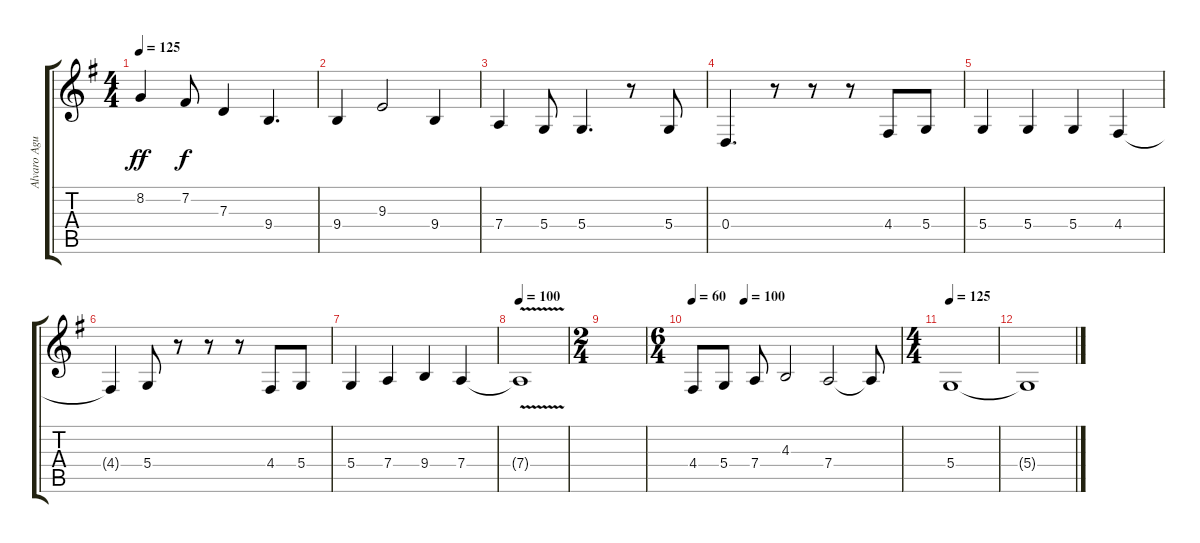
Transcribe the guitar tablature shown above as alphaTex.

\track ("Alvaro Aguilar" "Alvaro Agu") {instrument tenorsax}
\staff {score tabs}
\tuning (E4 B3 G3 D3 A2 E2) {hide}
\ts (4 4)
\tempo 125
\clef g2
\ks g
8.2.4{dy ff} 7.2.8{dy f} 7.3.4 9.4.4{d} |
9.4.4 9.3.2 9.4.4 |
7.4.4 5.4.8 5.4.4{d} r.8 5.4.8 |
0.4.4{d} r.8 r.8 r.8 4.4.8 5.4.8 |
5.4.4 5.4.4 5.4.4 4.4.4 |
4.4{t}.4 5.4.8 r.8 r.8 r.8 4.4.8 5.4.8 |
5.4.4 7.4.4 9.4.4 7.4.4 |
\tempo 100
7.4{v t}.1 |
\ts (2 4)
|
\ts (6 4)
\tempo 60
\tempo (100 0.25)
4.4.8 5.4.8 7.4.8 4.3.2 7.4.2 7.4{t}.8 |
\ts (4 4)
\tempo 125
5.4.1{volume 1} |
5.4{t}.1
